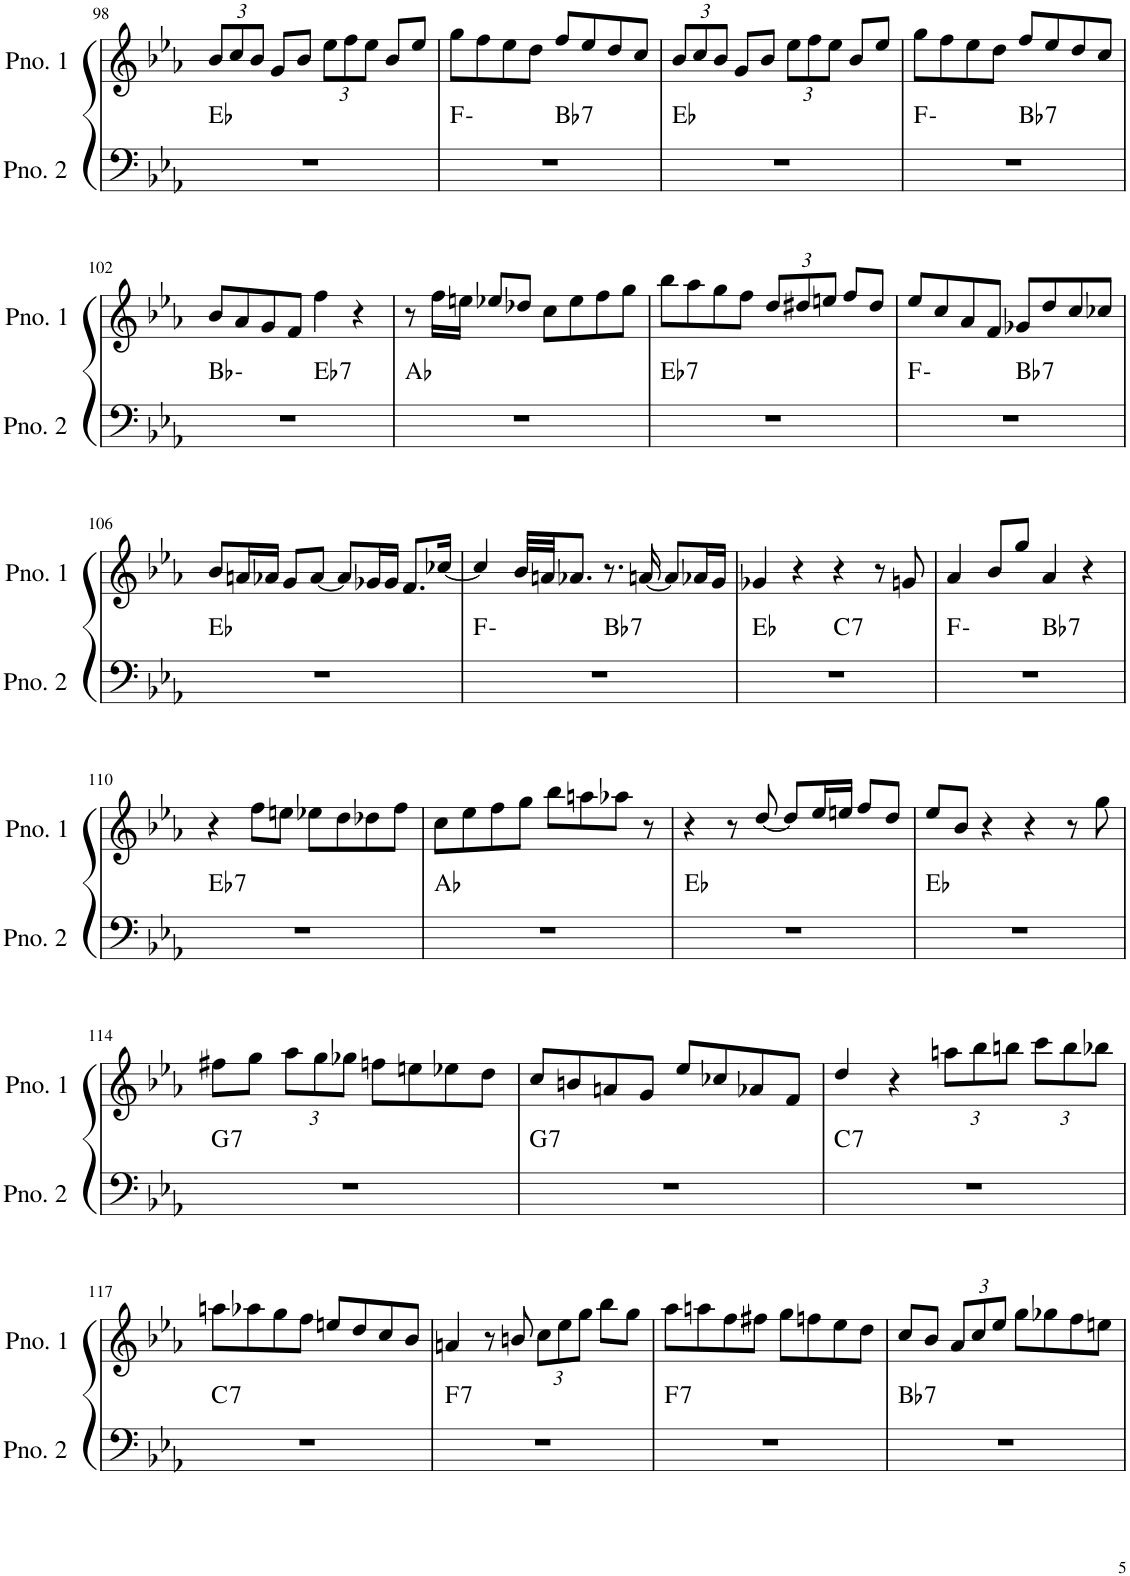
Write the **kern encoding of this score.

**kern	**harte	**kern
*part2	*part2	*part1
*staff2	*	*staff1
*I"ピアノ 2	*	*I"ピアノ 1
!!LO:PB:g=z
*clefF4	*	*clefG2
*k[b-e-a-]	*	*k[b-e-a-]
*M4/4	*	*M4/4
*	*	*Xbrackettup
=98	=98	=98
1r	Eb:maj	12b-/L
.	.	12cc/
.	.	12b-/J
.	.	8g/L
.	.	8b-/J
.	.	12ee-\L
.	.	12ff\
.	.	12ee-\J
.	.	8b-/L
.	.	8ee-/J
=99	=99	=99
*^	*	*
1r	2ryy	F:min	8gg\L
.	.	.	8ff\
.	.	.	8ee-\
.	.	.	8dd\J
!	!	!LO:H:kt=7	!
.	2ryy	Bb:7	8ff/L
.	.	.	8ee-/
.	.	.	8dd/
.	.	.	8cc/J
*v	*v	*	*
=100	=100	=100
1r	Eb:maj	12b-/L
.	.	12cc/
.	.	12b-/J
.	.	8g/L
.	.	8b-/J
.	.	12ee-\L
.	.	12ff\
.	.	12ee-\J
.	.	8b-/L
.	.	8ee-/J
=101	=101	=101
*^	*	*
1r	2ryy	F:min	8gg\L
.	.	.	8ff\
.	.	.	8ee-\
.	.	.	8dd\J
!	!	!LO:H:kt=7	!
.	2ryy	Bb:7	8ff/L
.	.	.	8ee-/
.	.	.	8dd/
.	.	.	8cc/J
!!LO:LB:g=z
=102	=102	=102	=102
1r	2ryy	Bb:min	8b-/L
.	.	.	8a-/
.	.	.	8g/
.	.	.	8f/J
!	!	!LO:H:kt=7	!
.	2ryy	Eb:7	4ff\
.	.	.	4r
*v	*v	*	*
=103	=103	=103
1r	Ab:maj	8r
.	.	16ff\LL
.	.	16een\JJ
.	.	8ee-X/L
.	.	8dd-X/J
.	.	8cc\L
.	.	8ee-\
.	.	8ff\
.	.	8gg\J
=104	=104	=104
!	!LO:H:kt=7	!
1r	Eb:7	8bb-\L
.	.	8aa-\
.	.	8gg\
.	.	8ff\J
.	.	12dd/L
.	.	12dd#X/
.	.	12een/J
.	.	8ff/L
.	.	8dd#/J
=105	=105	=105
*^	*	*
1r	2ryy	F:min	8ee-/L
.	.	.	8cc/
.	.	.	8a-/
.	.	.	8f/J
!	!	!LO:H:kt=7	!
.	2ryy	Bb:7	8g-X/L
.	.	.	8dd/
.	.	.	8cc/
.	.	.	8cc-X/J
*v	*v	*	*
!!LO:LB:g=z
=106	=106	=106
1r	Eb:maj	8b-/L
.	.	16an/L
.	.	16a-X/JJ
.	.	8g/L
.	.	[8a-/J
.	.	8a-/L]
.	.	16g-X/L
.	.	16g-/JJ
.	.	8.f/L
.	.	[16cc-X/Jk
=107	=107	=107
*^	*	*
1r	2ryy	F:min	4cc-/]
.	.	.	32b-/LLL
.	.	.	32an/JJ
.	.	.	8.a-X/J
!	!	!LO:H:kt=7	!
.	2ryy	Bb:7	8.r
.	.	.	[16an/
.	.	.	8a/L]
.	.	.	16a-X/L
.	.	.	16g/JJ
=108	=108	=108	=108
1r	2ryy	Eb:maj	4g-X/
.	.	.	4r
!	!	!LO:H:kt=7	!
.	2ryy	C:7	4r
.	.	.	8r
.	.	.	8gn/
=109	=109	=109	=109
1r	2ryy	F:min	4a-/
.	.	.	8b-/L
.	.	.	8gg/J
!	!	!LO:H:kt=7	!
.	2ryy	Bb:7	4a-/
.	.	.	4r
!!LO:LB:g=z
=110	=110	=110	=110
!	!	!LO:H:kt=7	!
*v	*v	*	*
1r	Eb:7	4r
.	.	8ff\L
.	.	8een\J
.	.	8ee-X\L
.	.	8dd\
.	.	8dd-X\
.	.	8ff\J
=111	=111	=111
1r	Ab:maj	8cc\L
.	.	8ee-\
.	.	8ff\
.	.	8gg\J
.	.	8bb-\L
.	.	8aan\
.	.	8aa-X\J
.	.	8r
=112	=112	=112
1r	Eb:maj	4r
.	.	8r
.	.	[8dd/
.	.	8dd/L]
.	.	16ee-/L
.	.	16een/JJ
.	.	8ff/L
.	.	8dd/J
=113	=113	=113
1r	Eb:maj	8ee-/L
.	.	8b-/J
.	.	4r
.	.	4r
.	.	8r
.	.	8gg\
!!LO:LB:g=z
=114	=114	=114
!	!LO:H:kt=7	!
1r	G:7	8ff#X\L
.	.	8gg\J
.	.	12aa-\L
.	.	12gg\
.	.	12gg-X\J
.	.	8ffn\L
.	.	8een\
.	.	8ee-X\
.	.	8dd\J
=115	=115	=115
!	!LO:H:kt=7	!
1r	G:7	8cc/L
.	.	8bn/
.	.	8an/
.	.	8g/J
.	.	8ee-/L
.	.	8cc-X/
.	.	8a-X/
.	.	8f/J
=116	=116	=116
!	!LO:H:kt=7	!
1r	C:7	4dd/
.	.	4r
.	.	12aan\L
.	.	12bb-\
.	.	12bbn\J
.	.	12ccc\L
.	.	12bb\
.	.	12bb-X\J
!!LO:LB:g=z
=117	=117	=117
!	!LO:H:kt=7	!
1r	C:7	8aan\L
.	.	8aa-X\
.	.	8gg\
.	.	8ff\J
.	.	8een/L
.	.	8dd/
.	.	8cc/
.	.	8b-/J
=118	=118	=118
!	!LO:H:kt=7	!
1r	F:7	4an/
.	.	8r
.	.	8bn/
.	.	12cc\L
.	.	12ee-\
.	.	12gg\J
.	.	8bb-\L
.	.	8gg\J
=119	=119	=119
!	!LO:H:kt=7	!
1r	F:7	8aa-\L
.	.	8aan\
.	.	8ff\
.	.	8ff#X\J
.	.	8gg\L
.	.	8ffn\
.	.	8ee-\
.	.	8dd\J
=120	=120	=120
!	!LO:H:kt=7	!
1r	Bb:7	8cc/L
.	.	8b-/J
.	.	12a-/L
.	.	12cc/
.	.	12ee-/J
.	.	8gg\L
.	.	8gg-X\
.	.	8ff\
.	.	8een\J
=	=	=
*-	*-	*-
